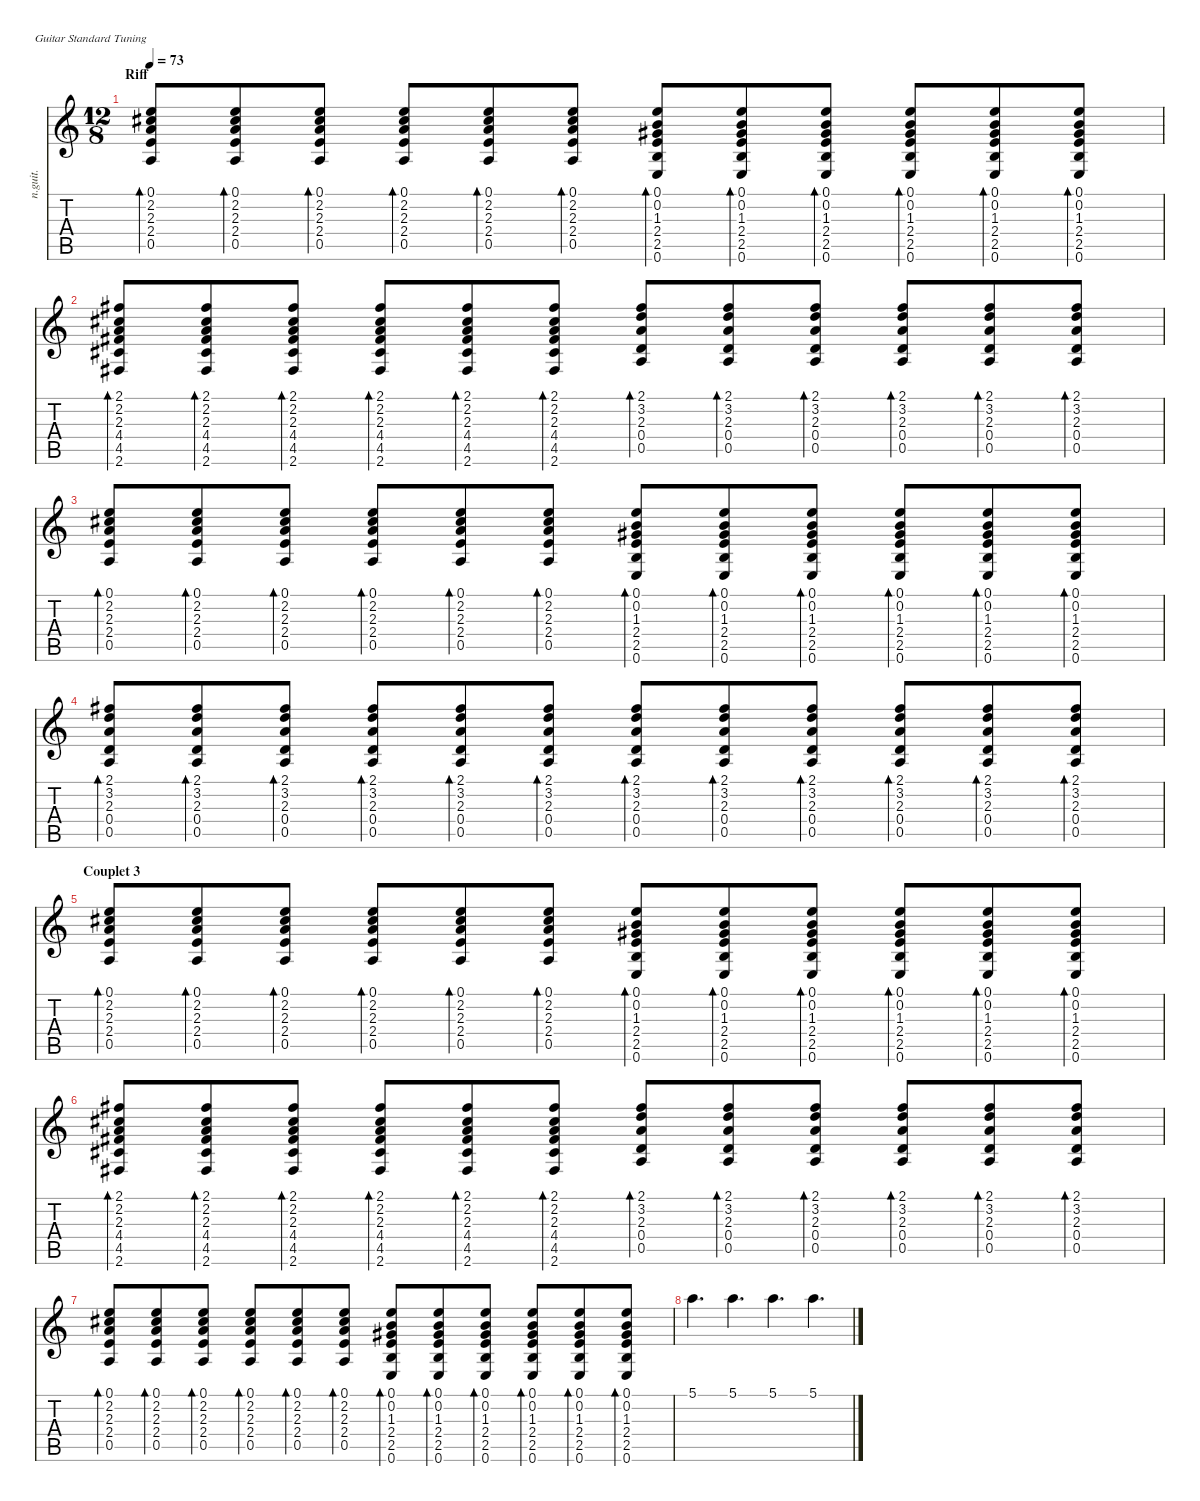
\defaultSystemsLayout 4
\hideDynamics
\bracketExtendMode nobrackets
\otherSystemsTrackNameOrientation horizontal
\track ("Guitar (acoustic)" "n.guit.") {instrument acousticguitarnylon}
\staff {score tabs}
\tuning (E4 B3 G3 D3 A2 E2)
\ts (12 8)
\section ("" "Riff")
\tempo 73
\clef g2
\ks c
(0.1 2.2{acc #} 2.3 2.4 0.5).8{bd 60 dy f beam Up} (0.1 2.2{acc #} 2.3 2.4 0.5).8{bd 60 beam Up} (0.1 2.2{acc #} 2.3 2.4 0.5).8{bd 60 beam Up} (0.1 2.2{acc #} 2.3 2.4 0.5).8{bd 60 beam Up} (0.1 2.2{acc #} 2.3 2.4 0.5).8{bd 60 beam Up} (0.1 2.2{acc #} 2.3 2.4 0.5).8{bd 60 beam Up} (0.1 0.2 1.3{acc #} 2.4 2.5 0.6).8{bd 60 beam Up} (0.1 0.2 1.3{acc #} 2.4 2.5 0.6).8{bd 60 beam Up} (0.1 0.2 1.3{acc #} 2.4 2.5 0.6).8{bd 60 beam Up} (0.1 0.2 1.3{acc #} 2.4 2.5 0.6).8{bd 60 beam Up} (0.1 0.2 1.3{acc #} 2.4 2.5 0.6).8{bd 60 beam Up} (0.1 0.2 1.3{acc #} 2.4 2.5 0.6).8{bd 60 beam Up} |
(2.1{acc #} 2.2{acc #} 2.3 4.4{acc #} 4.5{acc #} 2.6{acc #}).8{bd 60 beam Up} (2.1{acc #} 2.2{acc #} 2.3 4.4{acc #} 4.5{acc #} 2.6{acc #}).8{bd 60 beam Up} (2.1{acc #} 2.2{acc #} 2.3 4.4{acc #} 4.5{acc #} 2.6{acc #}).8{bd 60 beam Up} (2.1{acc #} 2.2{acc #} 2.3 4.4{acc #} 4.5{acc #} 2.6{acc #}).8{bd 60 beam Up} (2.1{acc #} 2.2{acc #} 2.3 4.4{acc #} 4.5{acc #} 2.6{acc #}).8{bd 60 beam Up} (2.1{acc #} 2.2{acc #} 2.3 4.4{acc #} 4.5{acc #} 2.6{acc #}).8{bd 60 beam Up} (2.1{acc #} 3.2 2.3 0.4 0.5).8{bd 60 beam Up} (2.1{acc #} 3.2 2.3 0.4 0.5).8{bd 60 beam Up} (2.1{acc #} 3.2 2.3 0.4 0.5).8{bd 60 beam Up} (2.1{acc #} 3.2 2.3 0.4 0.5).8{bd 60 beam Up} (2.1{acc #} 3.2 2.3 0.4 0.5).8{bd 60 beam Up} (2.1{acc #} 3.2 2.3 0.4 0.5).8{bd 60 beam Up} |
(0.1 2.2{acc #} 2.3 2.4 0.5).8{bd 60 beam Up} (0.1 2.2{acc #} 2.3 2.4 0.5).8{bd 60 beam Up} (0.1 2.2{acc #} 2.3 2.4 0.5).8{bd 60 beam Up} (0.1 2.2{acc #} 2.3 2.4 0.5).8{bd 60 beam Up} (0.1 2.2{acc #} 2.3 2.4 0.5).8{bd 60 beam Up} (0.1 2.2{acc #} 2.3 2.4 0.5).8{bd 60 beam Up} (0.1 0.2 1.3{acc #} 2.4 2.5 0.6).8{bd 60 beam Up} (0.1 0.2 1.3{acc #} 2.4 2.5 0.6).8{bd 60 beam Up} (0.1 0.2 1.3{acc #} 2.4 2.5 0.6).8{bd 60 beam Up} (0.1 0.2 1.3{acc #} 2.4 2.5 0.6).8{bd 60 beam Up} (0.1 0.2 1.3{acc #} 2.4 2.5 0.6).8{bd 60 beam Up} (0.1 0.2 1.3{acc #} 2.4 2.5 0.6).8{bd 60 beam Up} |
(2.1{acc #} 3.2 2.3 0.4 0.5).8{bd 60 beam Up} (2.1{acc #} 3.2 2.3 0.4 0.5).8{bd 60 beam Up} (2.1{acc #} 3.2 2.3 0.4 0.5).8{bd 60 beam Up} (2.1{acc #} 3.2 2.3 0.4 0.5).8{bd 60 beam Up} (2.1{acc #} 3.2 2.3 0.4 0.5).8{bd 60 beam Up} (2.1{acc #} 3.2 2.3 0.4 0.5).8{bd 60 beam Up} (2.1{acc #} 3.2 2.3 0.4 0.5).8{bd 60 beam Up} (2.1{acc #} 3.2 2.3 0.4 0.5).8{bd 60 beam Up} (2.1{acc #} 3.2 2.3 0.4 0.5).8{bd 60 beam Up} (2.1{acc #} 3.2 2.3 0.4 0.5).8{bd 60 beam Up} (2.1{acc #} 3.2 2.3 0.4 0.5).8{bd 60 beam Up} (2.1{acc #} 3.2 2.3 0.4 0.5).8{bd 60 beam Up} |
\section ("" "Couplet 3")
(0.1 2.2{acc #} 2.3 2.4 0.5).8{bd 60 beam Up} (0.1 2.2{acc #} 2.3 2.4 0.5).8{bd 60 beam Up} (0.1 2.2{acc #} 2.3 2.4 0.5).8{bd 60 beam Up} (0.1 2.2{acc #} 2.3 2.4 0.5).8{bd 60 beam Up} (0.1 2.2{acc #} 2.3 2.4 0.5).8{bd 60 beam Up} (0.1 2.2{acc #} 2.3 2.4 0.5).8{bd 60 beam Up} (0.1 0.2 1.3{acc #} 2.4 2.5 0.6).8{bd 60 beam Up} (0.1 0.2 1.3{acc #} 2.4 2.5 0.6).8{bd 60 beam Up} (0.1 0.2 1.3{acc #} 2.4 2.5 0.6).8{bd 60 beam Up} (0.1 0.2 1.3{acc #} 2.4 2.5 0.6).8{bd 60 beam Up} (0.1 0.2 1.3{acc #} 2.4 2.5 0.6).8{bd 60 beam Up} (0.1 0.2 1.3{acc #} 2.4 2.5 0.6).8{bd 60 beam Up} |
(2.1{acc #} 2.2{acc #} 2.3 4.4{acc #} 4.5{acc #} 2.6{acc #}).8{bd 60 beam Up} (2.1{acc #} 2.2{acc #} 2.3 4.4{acc #} 4.5{acc #} 2.6{acc #}).8{bd 60 beam Up} (2.1{acc #} 2.2{acc #} 2.3 4.4{acc #} 4.5{acc #} 2.6{acc #}).8{bd 60 beam Up} (2.1{acc #} 2.2{acc #} 2.3 4.4{acc #} 4.5{acc #} 2.6{acc #}).8{bd 60 beam Up} (2.1{acc #} 2.2{acc #} 2.3 4.4{acc #} 4.5{acc #} 2.6{acc #}).8{bd 60 beam Up} (2.1{acc #} 2.2{acc #} 2.3 4.4{acc #} 4.5{acc #} 2.6{acc #}).8{bd 60 beam Up} (2.1{acc #} 3.2 2.3 0.4 0.5).8{bd 60 beam Up} (2.1{acc #} 3.2 2.3 0.4 0.5).8{bd 60 beam Up} (2.1{acc #} 3.2 2.3 0.4 0.5).8{bd 60 beam Up} (2.1{acc #} 3.2 2.3 0.4 0.5).8{bd 60 beam Up} (2.1{acc #} 3.2 2.3 0.4 0.5).8{bd 60 beam Up} (2.1{acc #} 3.2 2.3 0.4 0.5).8{bd 60 beam Up} |
(0.1 2.2{acc #} 2.3 2.4 0.5).8{bd 60 beam Up} (0.1 2.2{acc #} 2.3 2.4 0.5).8{bd 60 beam Up} (0.1 2.2{acc #} 2.3 2.4 0.5).8{bd 60 beam Up} (0.1 2.2{acc #} 2.3 2.4 0.5).8{bd 60 beam Up} (0.1 2.2{acc #} 2.3 2.4 0.5).8{bd 60 beam Up} (0.1 2.2{acc #} 2.3 2.4 0.5).8{bd 60 beam Up} (0.1 0.2 1.3{acc #} 2.4 2.5 0.6).8{bd 60 beam Up} (0.1 0.2 1.3{acc #} 2.4 2.5 0.6).8{bd 60 beam Up} (0.1 0.2 1.3{acc #} 2.4 2.5 0.6).8{bd 60 beam Up} (0.1 0.2 1.3{acc #} 2.4 2.5 0.6).8{bd 60 beam Up} (0.1 0.2 1.3{acc #} 2.4 2.5 0.6).8{bd 60 beam Up} (0.1 0.2 1.3{acc #} 2.4 2.5 0.6).8{bd 60 beam Up} |
5.1.4{d dy fff beam Down} 5.1.4{d beam Down} 5.1.4{d beam Down} 5.1.4{d beam Down}
